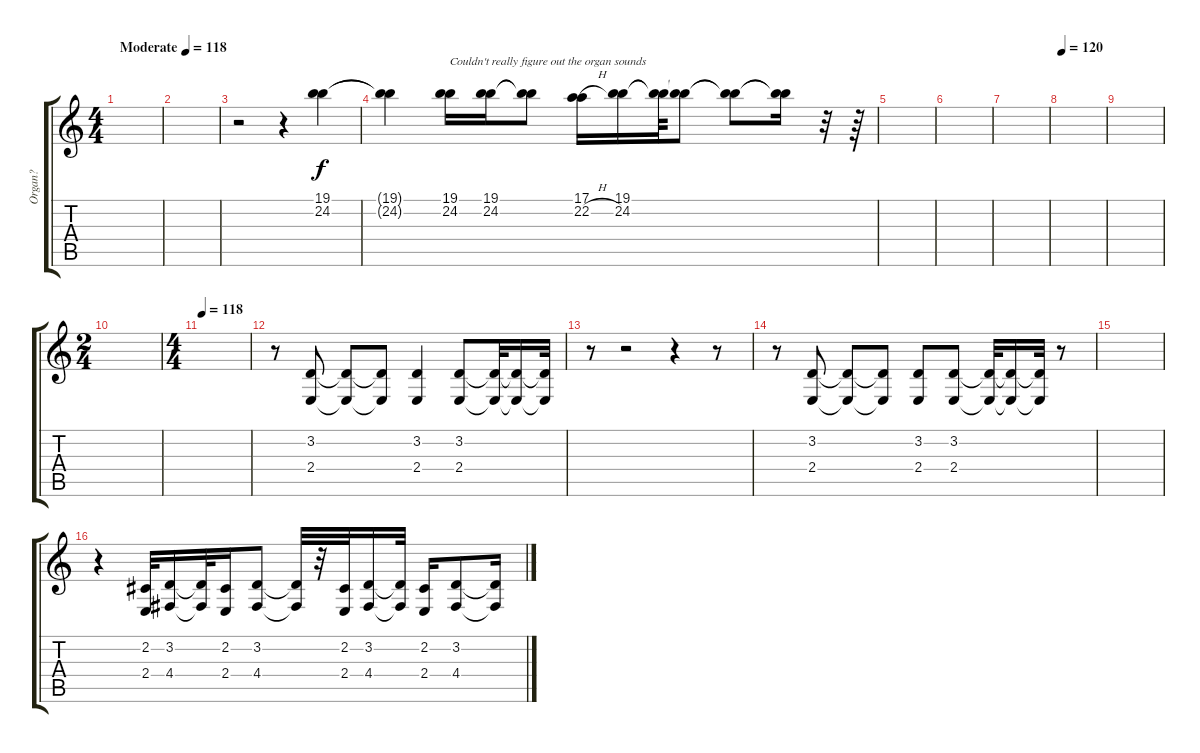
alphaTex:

\track ("Organ?" "Organ?") {instrument churchorgan}
\staff {score tabs}
\tuning (E4 B3 G3 D3 A2 E2) {hide}
\ts (4 4)
\tempo (118 "Moderate")
\clef g2
\ks c
|
|
r.2 r.4 (19.1 24.2).4 |
(19.1{t} 24.2{t}).4 (19.1 24.2).16{txt "Couldn't really figure out the organ sounds"} (19.1 24.2).16 (19.1{t} 24.2{t}).8 (17.1{h} 22.2{h}).16 (19.1 24.2).16 (19.1{t} 24.2{t}).64 (19.1{t} 24.2{t}).8 (19.1{t} 24.2{t}).8 (19.1{t} 24.2{t}).16 r.32 r.64 |
|
|
|
\tempo 120
|
|
\ts (2 4)
|
\ts (4 4)
\tempo 118
|
r.8 (3.2 2.4).8 (3.2{t} 2.4{t}).8 (3.2{t} 2.4{t}).8 (3.2 2.4).4 (3.2 2.4).8 (3.2{t} 2.4{t}).32 (3.2{t} 2.4{t}).16 (3.2{t} 2.4{t}).32 |
r.8 r.2 r.4 r.8 |
r.8 (3.2 2.4).8 (3.2{t} 2.4{t}).8 (3.2{t} 2.4{t}).8 (3.2 2.4).8 (3.2 2.4).8 (3.2{t} 2.4{t}).32 (3.2{t} 2.4{t}).16 (3.2{t} 2.4{t}).32 r.8 |
|
r.4 (2.2 2.4).32 (3.2 4.4).16 (3.2{t} 4.4{t}).32 (2.2 2.4).16 (3.2 4.4).8 (3.2{t} 4.4{t}).32 r.32 (2.2 2.4).32 (3.2 4.4).16 (3.2{t} 4.4{t}).32 (2.2 2.4).16 (3.2 4.4).8 (3.2{t} 4.4{t}).16
